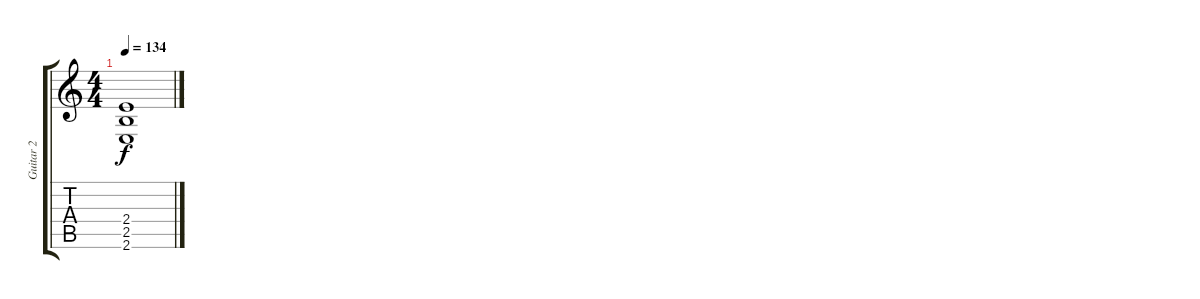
\track ("Guitar 2" "Guitar 2") {instrument distortionguitar}
\staff {score tabs}
\tuning (E4 B3 G3 D3 A2 D2) {hide}
\ts (4 4)
\tempo 134
\clef g2
\ks c
(2.4 2.5 2.6).1{dy f}
